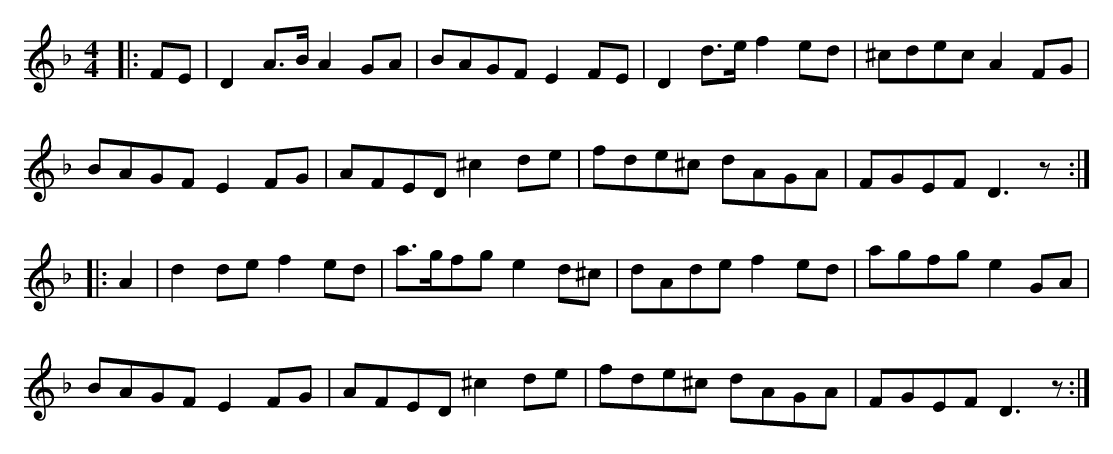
X:1
M:4/4
K:Dmin
|:FE|D2A>B A2GA|BAGF E2FE|D2d>e f2ed|^cdec A2FG|
BAGF E2FG|AFED ^c2de|fde^c dAGA|FGEF D3 z:|
|:A2|d2de f2ed|a>gfg e2d^c|dAde f2ed|agfg e2GA|
BAGF E2FG|AFED ^c2de|fde^c dAGA|FGEF D3 z:|
